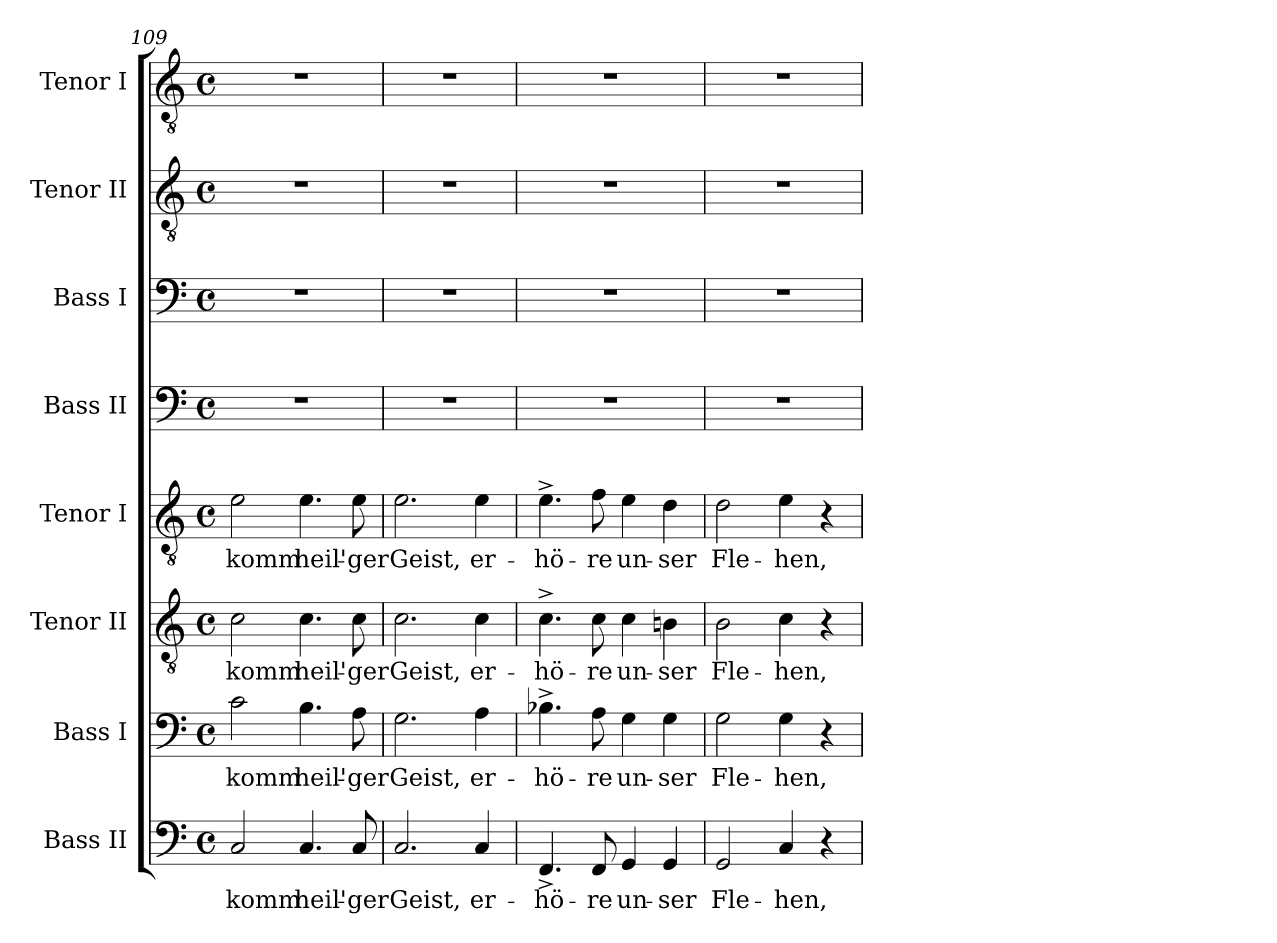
**kern	**text	**kern	**text	**kern	**text	**kern	**text	**kern	**kern	**kern	**kern
*part8	*part8	*part7	*part7	*part6	*part6	*part5	*part5	*part4	*part3	*part2	*part1
*staff8	*staff8	*staff7	*staff7	*staff6	*staff6	*staff5	*staff5	*staff4	*staff3	*staff2	*staff1
*I"Bass II	*	*I"Bass I	*	*I"Tenor II	*	*I"Tenor I	*	*I"Bass II	*I"Bass I	*I"Tenor II	*I"Tenor I
*I'B.	*	*I'B.	*	*I'T.	*	*I'T.	*	*I'B.	*I'B.	*I'T.	*I'T.
*clefF4	*	*clefF4	*	*clefGv2	*	*clefGv2	*	*clefF4	*clefF4	*clefGv2	*clefGv2
*	*	*	*	*ITrd7c12	*	*ITrd7c12	*	*	*	*ITrd7c12	*ITrd7c12
*k[]	*	*k[]	*	*k[]	*	*k[]	*	*k[]	*k[]	*k[]	*k[]
*C:	*	*C:	*	*C:	*	*C:	*	*C:	*C:	*C:	*C:
*M4/4	*	*M4/4	*	*M4/4	*	*M4/4	*	*M4/4	*M4/4	*M4/4	*M4/4
*met(c)	*	*met(c)	*	*met(c)	*	*met(c)	*	*met(c)	*met(c)	*met(c)	*met(c)
=109	=109	=109	=109	=109	=109	=109	=109	=109	=109	=109	=109
!	!LO:LY:b:color=#000000	!	!	!	!	!	!	!	!	!	!
!	!	!	!LO:LY:b:color=#000000	!	!	!	!	!	!	!	!
!	!	!	!	!	!LO:LY:b:color=#000000	!	!	!	!	!	!
!	!	!	!	!	!	!	!LO:LY:b:color=#000000	!	!	!	!
2Ci/	komm	2ci\	komm	2Ci\	komm	2Ei\	komm	1r	1r	1r	1r
!	!LO:LY:b:color=#000000	!	!	!	!	!	!	!	!	!	!
!	!	!	!LO:LY:b:color=#000000	!	!	!	!	!	!	!	!
!	!	!	!	!	!LO:LY:b:color=#000000	!	!	!	!	!	!
!	!	!	!	!	!	!	!LO:LY:b:color=#000000	!	!	!	!
4.Ci/	heil'-	4.Bi\	heil'-	4.Ci\	heil'-	4.Ei\	heil'-	.	.	.	.
!	!LO:LY:b:color=#000000	!	!	!	!	!	!	!	!	!	!
!	!	!	!LO:LY:b:color=#000000	!	!	!	!	!	!	!	!
!	!	!	!	!	!LO:LY:b:color=#000000	!	!	!	!	!	!
!	!	!	!	!	!	!	!LO:LY:b:color=#000000	!	!	!	!
8Ci/	-ger	8Ai\	-ger	8Ci\	-ger	8Ei\	-ger	.	.	.	.
=110	=110	=110	=110	=110	=110	=110	=110	=110	=110	=110	=110
!	!LO:LY:b:color=#000000	!	!	!	!	!	!	!	!	!	!
!	!	!	!LO:LY:b:color=#000000	!	!	!	!	!	!	!	!
!	!	!	!	!	!LO:LY:b:color=#000000	!	!	!	!	!	!
!	!	!	!	!	!	!	!LO:LY:b:color=#000000	!	!	!	!
2.Ci/	Geist,	2.Gi\	Geist,	2.Ci\	Geist,	2.Ei\	Geist,	1r	1r	1r	1r
!	!LO:LY:b:color=#000000	!	!	!	!	!	!	!	!	!	!
!	!	!	!LO:LY:b:color=#000000	!	!	!	!	!	!	!	!
!	!	!	!	!	!LO:LY:b:color=#000000	!	!	!	!	!	!
!	!	!	!	!	!	!	!LO:LY:b:color=#000000	!	!	!	!
4Ci/	er-	4Ai\	er-	4Ci\	er-	4Ei\	er-	.	.	.	.
=111	=111	=111	=111	=111	=111	=111	=111	=111	=111	=111	=111
!	!LO:LY:b:color=#000000	!	!	!	!	!	!	!	!	!	!
!	!	!	!LO:LY:b:color=#000000	!	!	!	!	!	!	!	!
!	!	!	!	!	!LO:LY:b:color=#000000	!	!	!	!	!	!
!	!	!	!	!	!	!	!LO:LY:b:color=#000000	!	!	!	!
4.FF^i/	-hö-	4.B-X^i\	-hö-	4.C^i\	-hö-	4.E^i\	-hö-	1r	1r	1r	1r
!	!LO:LY:b:color=#000000	!	!	!	!	!	!	!	!	!	!
!	!	!	!LO:LY:b:color=#000000	!	!	!	!	!	!	!	!
!	!	!	!	!	!LO:LY:b:color=#000000	!	!	!	!	!	!
!	!	!	!	!	!	!	!LO:LY:b:color=#000000	!	!	!	!
8FFi/	-re	8Ai\	-re	8Ci\	-re	8Fi\	-re	.	.	.	.
!	!LO:LY:b:color=#000000	!	!	!	!	!	!	!	!	!	!
!	!	!	!LO:LY:b:color=#000000	!	!	!	!	!	!	!	!
!	!	!	!	!	!LO:LY:b:color=#000000	!	!	!	!	!	!
!	!	!	!	!	!	!	!LO:LY:b:color=#000000	!	!	!	!
4GGi/	un-	4Gi\	un-	4Ci\	un-	4Ei\	un-	.	.	.	.
!	!LO:LY:b:color=#000000	!	!	!	!	!	!	!	!	!	!
!	!	!	!LO:LY:b:color=#000000	!	!	!	!	!	!	!	!
!	!	!	!	!	!LO:LY:b:color=#000000	!	!	!	!	!	!
!	!	!	!	!	!	!	!LO:LY:b:color=#000000	!	!	!	!
4GGi/	-ser	4Gi\	-ser	4BBni\	-ser	4Di\	-ser	.	.	.	.
=112	=112	=112	=112	=112	=112	=112	=112	=112	=112	=112	=112
!	!LO:LY:b:color=#000000	!	!	!	!	!	!	!	!	!	!
!	!	!	!LO:LY:b:color=#000000	!	!	!	!	!	!	!	!
!	!	!	!	!	!LO:LY:b:color=#000000	!	!	!	!	!	!
!	!	!	!	!	!	!	!LO:LY:b:color=#000000	!	!	!	!
2GGi/	Fle-	2Gi\	Fle-	2BBi\	Fle-	2Di\	Fle-	1r	1r	1r	1r
!	!LO:LY:b:color=#000000	!	!	!	!	!	!	!	!	!	!
!	!	!	!LO:LY:b:color=#000000	!	!	!	!	!	!	!	!
!	!	!	!	!	!LO:LY:b:color=#000000	!	!	!	!	!	!
!	!	!	!	!	!	!	!LO:LY:b:color=#000000	!	!	!	!
4Ci/	-hen,	4Gi\	-hen,	4Ci\	-hen,	4Ei\	-hen,	.	.	.	.
4r	.	4r	.	4r	.	4r	.	.	.	.	.
=	=	=	=	=	=	=	=	=	=	=	=
*-	*-	*-	*-	*-	*-	*-	*-	*-	*-	*-	*-
